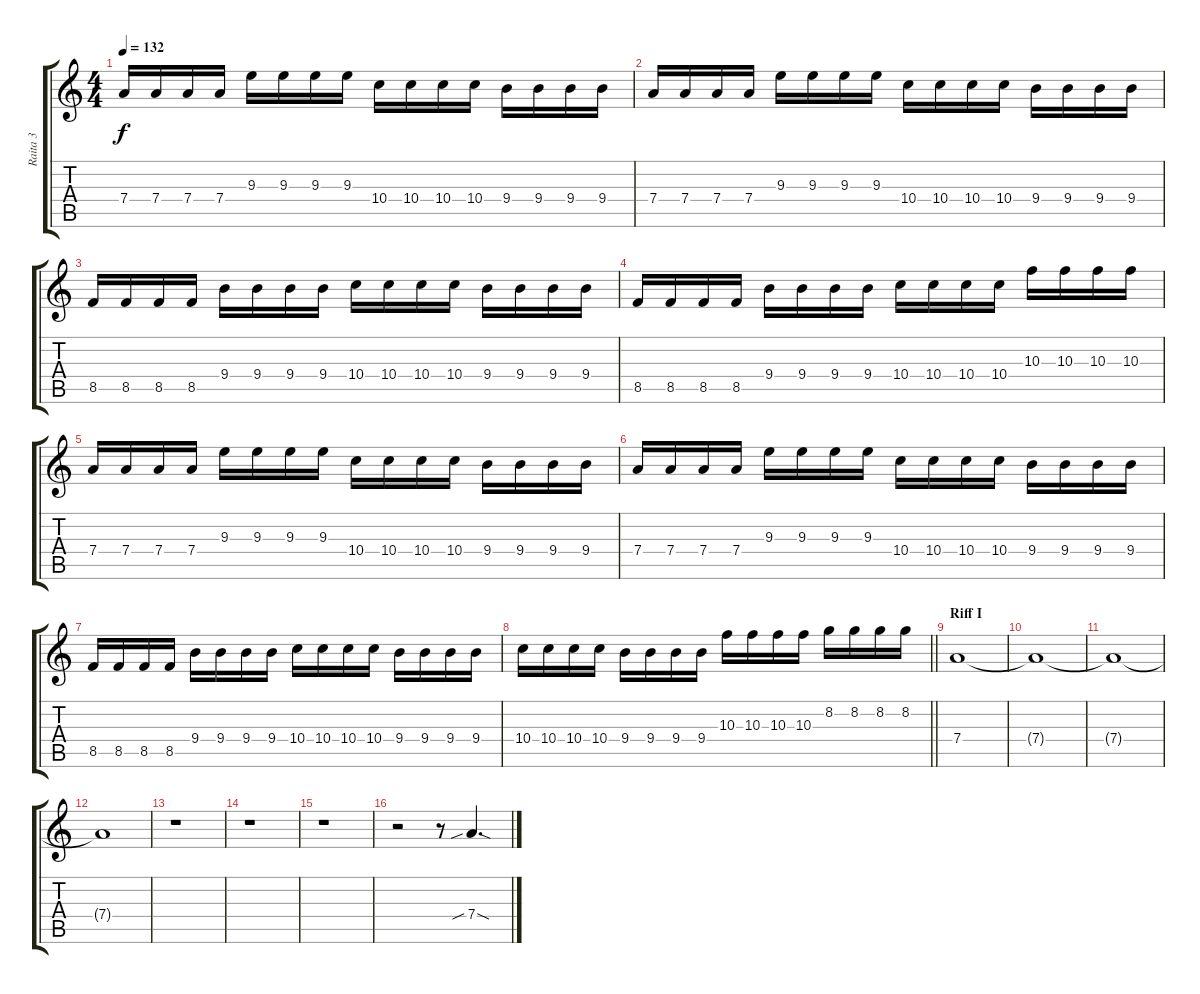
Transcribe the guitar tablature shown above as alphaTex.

\track ("Raita 3" "Raita 3") {instrument overdrivenguitar}
\staff {score tabs}
\tuning (E4 B3 G3 D3 A2 E2) {hide}
\ts (4 4)
\tempo 132
\clef g2
\ks c
7.4.16{dy f} 7.4.16 7.4.16 7.4.16 9.3.16 9.3.16 9.3.16 9.3.16 10.4.16 10.4.16 10.4.16 10.4.16 9.4.16 9.4.16 9.4.16 9.4.16 |
7.4.16 7.4.16 7.4.16 7.4.16 9.3.16 9.3.16 9.3.16 9.3.16 10.4.16 10.4.16 10.4.16 10.4.16 9.4.16 9.4.16 9.4.16 9.4.16 |
8.5.16 8.5.16 8.5.16 8.5.16 9.4.16 9.4.16 9.4.16 9.4.16 10.4.16 10.4.16 10.4.16 10.4.16 9.4.16 9.4.16 9.4.16 9.4.16 |
8.5.16 8.5.16 8.5.16 8.5.16 9.4.16 9.4.16 9.4.16 9.4.16 10.4.16 10.4.16 10.4.16 10.4.16 10.3.16 10.3.16 10.3.16 10.3.16 |
7.4.16 7.4.16 7.4.16 7.4.16 9.3.16 9.3.16 9.3.16 9.3.16 10.4.16 10.4.16 10.4.16 10.4.16 9.4.16 9.4.16 9.4.16 9.4.16 |
7.4.16 7.4.16 7.4.16 7.4.16 9.3.16 9.3.16 9.3.16 9.3.16 10.4.16 10.4.16 10.4.16 10.4.16 9.4.16 9.4.16 9.4.16 9.4.16 |
8.5.16 8.5.16 8.5.16 8.5.16 9.4.16 9.4.16 9.4.16 9.4.16 10.4.16 10.4.16 10.4.16 10.4.16 9.4.16 9.4.16 9.4.16 9.4.16 |
\barLineRight lightlight
10.4.16 10.4.16 10.4.16 10.4.16 9.4.16 9.4.16 9.4.16 9.4.16 10.3.16 10.3.16 10.3.16 10.3.16 8.2.16 8.2.16 8.2.16 8.2.16 |
\section ("" "Riff I")
7.4.1 |
7.4{t}.1{volume 0} |
7.4{t}.1 |
7.4{t}.1 |
r.1 |
r.1 |
r.1 |
r.2{volume 14} r.8 7.4{sib sod}.4{d}
